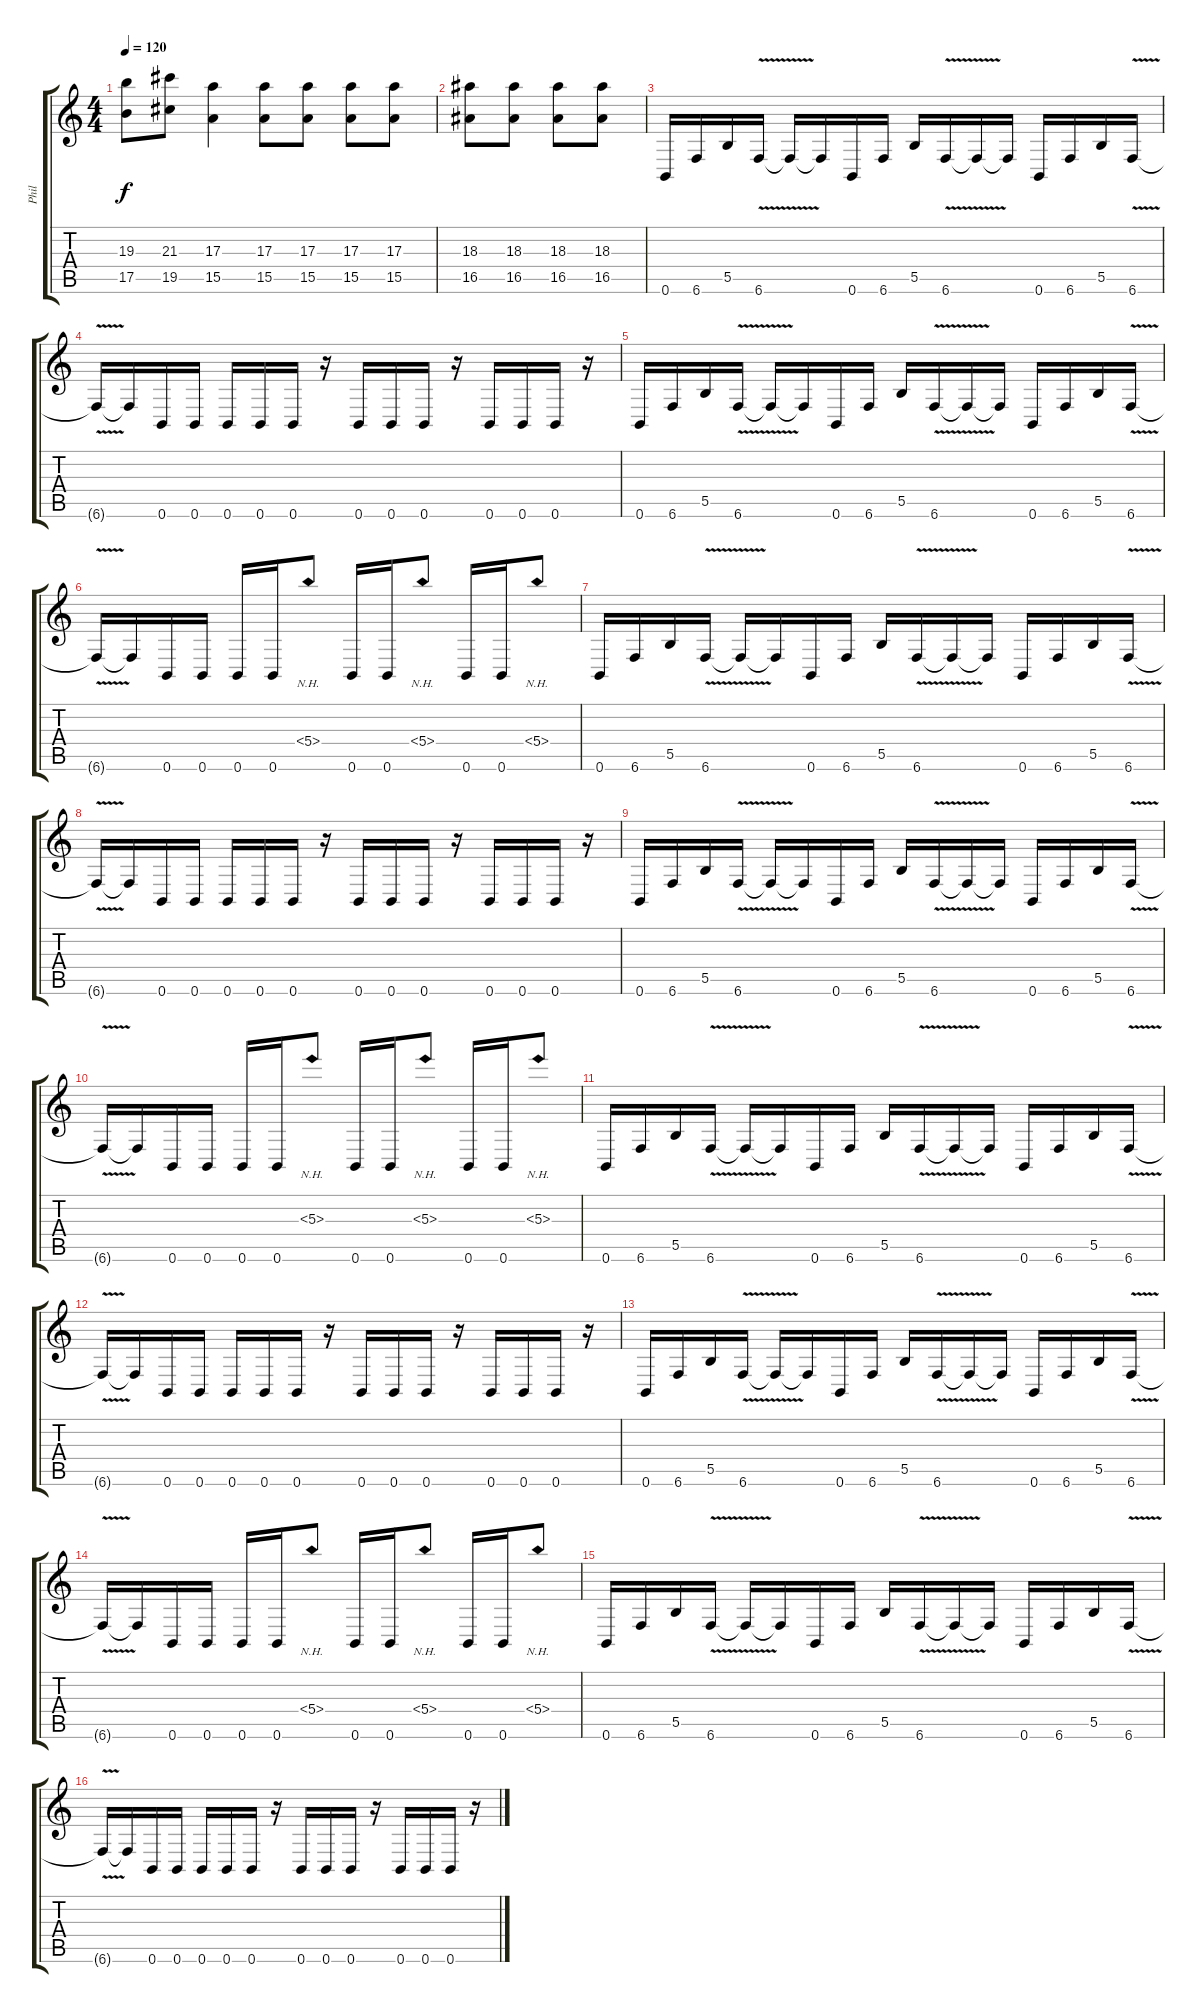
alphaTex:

\track ("Phil" "Phil") {instrument overdrivenguitar}
\staff {score tabs}
\tuning (Db4 Ab3 E3 B2 Gb2 B1) {hide}
\ts (4 4)
\tempo 120
\clef g2
\ks c
(19.3{t} 17.5{t}).8{dy f} (21.3 19.5).8 (17.3 15.5).4 (17.3 15.5).8 (17.3 15.5).8 (17.3 15.5).8 (17.3 15.5).8 |
(18.3 16.5).8 (18.3 16.5).8 (18.3 16.5).8 (18.3 16.5).8 |
0.6.16 6.6.16 5.5.16 6.6{v}.16 6.6{t}.16 6.6{t}.16 0.6.16 6.6.16 5.5.16 6.6{v}.16 6.6{t}.16 6.6{t}.16 0.6.16 6.6.16 5.5.16 6.6{v}.16 |
6.6{t}.16 6.6{t}.16 0.6.16 0.6.16 0.6.16 0.6.16 0.6.16 r.16 0.6.16 0.6.16 0.6.16 r.16 0.6.16 0.6.16 0.6.16 r.16 |
0.6.16 6.6.16 5.5.16 6.6{v}.16 6.6{t}.16 6.6{t}.16 0.6.16 6.6.16 5.5.16 6.6{v}.16 6.6{t}.16 6.6{t}.16 0.6.16 6.6.16 5.5.16 6.6{v}.16 |
6.6{t}.16 6.6{t}.16 0.6.16 0.6.16 0.6.16 0.6.16 5.4{nh}.8 0.6.16 0.6.16 5.4{nh}.8 0.6.16 0.6.16 5.4{nh}.8 |
0.6.16 6.6.16 5.5.16 6.6{v}.16 6.6{t}.16 6.6{t}.16 0.6.16 6.6.16 5.5.16 6.6{v}.16 6.6{t}.16 6.6{t}.16 0.6.16 6.6.16 5.5.16 6.6{v}.16 |
6.6{t}.16 6.6{t}.16 0.6.16 0.6.16 0.6.16 0.6.16 0.6.16 r.16 0.6.16 0.6.16 0.6.16 r.16 0.6.16 0.6.16 0.6.16 r.16 |
0.6.16 6.6.16 5.5.16 6.6{v}.16 6.6{t}.16 6.6{t}.16 0.6.16 6.6.16 5.5.16 6.6{v}.16 6.6{t}.16 6.6{t}.16 0.6.16 6.6.16 5.5.16 6.6{v}.16 |
6.6{t}.16 6.6{t}.16 0.6.16 0.6.16 0.6.16 0.6.16 5.3{nh}.8 0.6.16 0.6.16 5.3{nh}.8 0.6.16 0.6.16 5.3{nh}.8 |
0.6.16 6.6.16 5.5.16 6.6{v}.16 6.6{t}.16 6.6{t}.16 0.6.16 6.6.16 5.5.16 6.6{v}.16 6.6{t}.16 6.6{t}.16 0.6.16 6.6.16 5.5.16 6.6{v}.16 |
6.6{t}.16 6.6{t}.16 0.6.16 0.6.16 0.6.16 0.6.16 0.6.16 r.16 0.6.16 0.6.16 0.6.16 r.16 0.6.16 0.6.16 0.6.16 r.16 |
0.6.16 6.6.16 5.5.16 6.6{v}.16 6.6{t}.16 6.6{t}.16 0.6.16 6.6.16 5.5.16 6.6{v}.16 6.6{t}.16 6.6{t}.16 0.6.16 6.6.16 5.5.16 6.6{v}.16 |
6.6{t}.16 6.6{t}.16 0.6.16 0.6.16 0.6.16 0.6.16 5.4{nh}.8 0.6.16 0.6.16 5.4{nh}.8 0.6.16 0.6.16 5.4{nh}.8 |
0.6.16 6.6.16 5.5.16 6.6{v}.16 6.6{t}.16 6.6{t}.16 0.6.16 6.6.16 5.5.16 6.6{v}.16 6.6{t}.16 6.6{t}.16 0.6.16 6.6.16 5.5.16 6.6{v}.16 |
6.6{t}.16 6.6{t}.16 0.6.16 0.6.16 0.6.16 0.6.16 0.6.16 r.16 0.6.16 0.6.16 0.6.16 r.16 0.6.16 0.6.16 0.6.16 r.16
